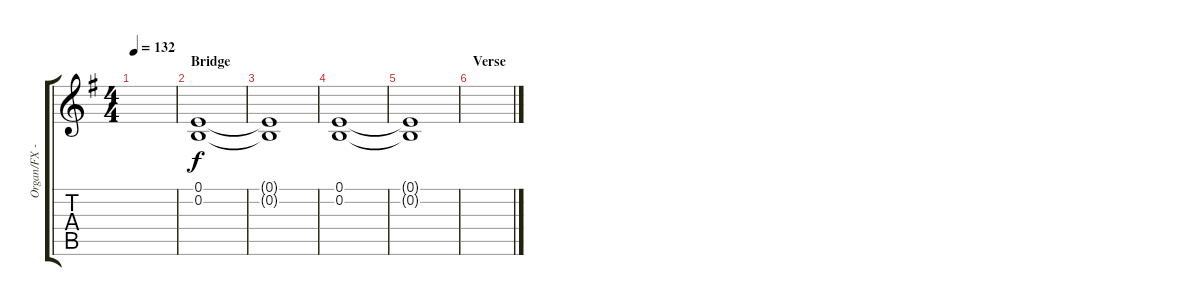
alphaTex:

\track ("Organ/FX - Coen Janssen" "Organ/FX -") {instrument churchorgan}
\staff {score tabs}
\tuning (E4 B3 G3 D3 A2 E2) {hide}
\ts (4 4)
\tempo 132
\clef g2
\ks g
|
\section ("" "Bridge")
(0.1 0.2).1{volume 12 instrument fx3crystal} |
(0.1{t} 0.2{t}).1 |
(0.1 0.2).1 |
(0.1{t} 0.2{t}).1 |
\section ("" "Verse")
